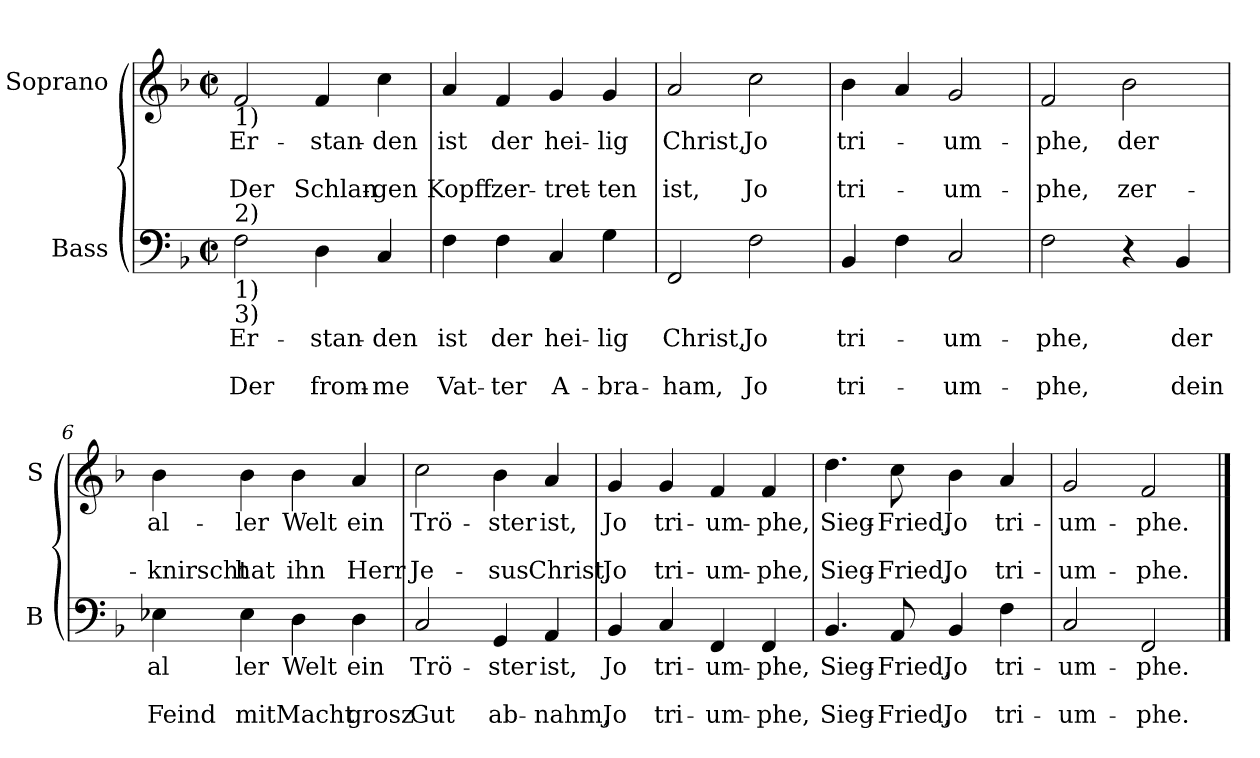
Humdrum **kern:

**kern	**text	**text	**text	**kern	**text	**text	**text
*part2	*part2	*part2	*part2	*part1	*part1	*part1	*part1
*staff2	*staff2	*staff2	*staff2	*staff1	*staff1	*staff1	*staff1
*I"Bass	*	*	*	*I"Soprano	*	*	*
*I'B	*	*	*	*I'S	*	*	*
*clefF4	*	*	*	*clefG2	*	*	*
*k[b-]	*	*	*	*k[b-]	*	*	*
*F:	*	*	*	*F:	*	*	*
*M2/2	*	*	*	*M2/2	*	*	*
*met(c|)	*	*	*	*met(c|)	*	*	*
=1	=1	=1	=1	=1	=1	=1	=1
!	!	!	!	!LO:TX:b:t=1)	!	!	!
!LO:TX:a:t=2)	!	!	!	!	!	!	!
!LO:TX:b:t=1)	!	!	!	!	!	!	!
!LO:TX:b:t=3)	!	!	!	!	!	!	!
!	!LO:LY:b	!	!LO:LY:b	!	!LO:LY:b	!	!LO:LY:b
2F\	Er-	.	Der	2f/	Er-	.	Der
!	!LO:LY:b	!	!LO:LY:b	!	!LO:LY:b	!	!LO:LY:b
4D\	-stan-	.	from-	4f/	-stan-	.	Schlan-
!	!LO:LY:b	!	!LO:LY:b	!	!LO:LY:b	!	!LO:LY:b
4C/	-den	.	-me	4cc\	-den	.	-gen
=2	=2	=2	=2	=2	=2	=2	=2
!	!LO:LY:b	!	!LO:LY:b	!	!LO:LY:b	!	!LO:LY:b
4F\	ist	.	Vat-	4a/	ist	.	Kopff
!	!LO:LY:b	!	!LO:LY:b	!	!LO:LY:b	!	!LO:LY:b
4F\	der	.	-ter	4f/	der	.	zer-
!	!LO:LY:b	!	!LO:LY:b	!	!LO:LY:b	!	!LO:LY:b
4C/	hei-	.	A-	4g/	hei-	.	-tret-
!	!LO:LY:b	!	!LO:LY:b	!	!LO:LY:b	!	!LO:LY:b
4G\	-lig	.	-bra-	4g/	-lig	.	-ten
=3	=3	=3	=3	=3	=3	=3	=3
!	!LO:LY:b	!	!LO:LY:b	!	!LO:LY:b	!	!LO:LY:b
2FF/	Christ,	.	-ham,	2a/	Christ,	.	ist,
!	!LO:LY:b	!	!LO:LY:b	!	!LO:LY:b	!	!LO:LY:b
2F\	Jo	.	Jo	2cc\	Jo	.	Jo
=4	=4	=4	=4	=4	=4	=4	=4
!	!LO:LY:b	!	!LO:LY:b	!	!LO:LY:b	!	!LO:LY:b
4BB-/	tri-	.	tri-	4b-\	tri-	.	tri-
4F\	.	.	.	4a/	.	.	.
!	!LO:LY:b	!	!LO:LY:b	!	!LO:LY:b	!	!LO:LY:b
2C/	-um-	.	-um-	2g/	-um-	.	-um-
=5	=5	=5	=5	=5	=5	=5	=5
!	!LO:LY:b	!	!LO:LY:b	!	!LO:LY:b	!	!LO:LY:b
2F\	-phe,	.	-phe,	2f/	-phe,	.	-phe,
!	!	!	!	!	!LO:LY:b	!	!LO:LY:b
4r	.	.	.	2b-\	der	.	zer-
!	!LO:LY:b	!	!LO:LY:b	!	!	!	!
4BB-/	der	.	dein	.	.	.	.
!!LO:LB:g=z
=6	=6	=6	=6	=6	=6	=6	=6
!	!LO:LY:b	!	!LO:LY:b	!	!LO:LY:b	!	!LO:LY:b
4E-X\	al	.	Feind	4b-\	al-	.	-knirscht
!	!LO:LY:b	!	!LO:LY:b	!	!LO:LY:b	!	!LO:LY:b
4E-\	ler	.	mit	4b-\	-ler	.	hat
!	!LO:LY:b	!	!LO:LY:b	!	!LO:LY:b	!	!LO:LY:b
4D\	Welt	.	Macht	4b-\	Welt	.	ihn
!	!LO:LY:b	!	!LO:LY:b	!	!LO:LY:b	!	!LO:LY:b
4D\	ein	.	grosz	4a/	ein	.	Herr
=7	=7	=7	=7	=7	=7	=7	=7
!	!LO:LY:b	!	!LO:LY:b	!	!LO:LY:b	!	!LO:LY:b
2C/	Trö-	.	Gut	2cc\	Trö-	.	Je-
!	!LO:LY:b	!	!LO:LY:b	!	!LO:LY:b	!	!LO:LY:b
4GG/	-ster	.	ab-	4b-\	-ster	.	-sus
!	!LO:LY:b	!	!LO:LY:b	!	!LO:LY:b	!	!LO:LY:b
4AA/	ist,	.	-nahm,	4a/	ist,	.	Christ,
=8	=8	=8	=8	=8	=8	=8	=8
!	!LO:LY:b	!	!LO:LY:b	!	!LO:LY:b	!	!LO:LY:b
4BB-/	Jo	.	Jo	4g/	Jo	.	Jo
!	!LO:LY:b	!	!LO:LY:b	!	!LO:LY:b	!	!LO:LY:b
4C/	tri-	.	tri-	4g/	tri-	.	tri-
!	!LO:LY:b	!	!LO:LY:b	!	!LO:LY:b	!	!LO:LY:b
4FF/	-um-	.	-um-	4f/	-um-	.	-um-
!	!LO:LY:b	!	!LO:LY:b	!	!LO:LY:b	!	!LO:LY:b
4FF/	-phe,	.	-phe,	4f/	-phe,	.	-phe,
=9	=9	=9	=9	=9	=9	=9	=9
!	!LO:LY:b	!	!LO:LY:b	!	!LO:LY:b	!	!LO:LY:b
4.BB-/	Sieg-	.	Sieg-	4.dd\	Sieg-	.	Sieg-
!	!LO:LY:b	!	!LO:LY:b	!	!LO:LY:b	!	!LO:LY:b
8AA/	-Fried,	.	-Fried,	8cc\	-Fried,	.	-Fried,
!	!LO:LY:b	!	!LO:LY:b	!	!LO:LY:b	!	!LO:LY:b
4BB-/	Jo	.	Jo	4b-\	Jo	.	Jo
!	!LO:LY:b	!	!LO:LY:b	!	!LO:LY:b	!	!LO:LY:b
4F\	tri-	.	tri-	4a/	tri-	.	tri-
=10	=10	=10	=10	=10	=10	=10	=10
!	!LO:LY:b	!	!LO:LY:b	!	!LO:LY:b	!	!LO:LY:b
2C/	-um-	.	-um-	2g/	-um-	.	-um-
!	!LO:LY:b	!	!LO:LY:b	!	!LO:LY:b	!	!LO:LY:b
2FF/	-phe.	.	-phe.	2f/	-phe.	.	-phe.
==	==	==	==	==	==	==	==
*-	*-	*-	*-	*-	*-	*-	*-
